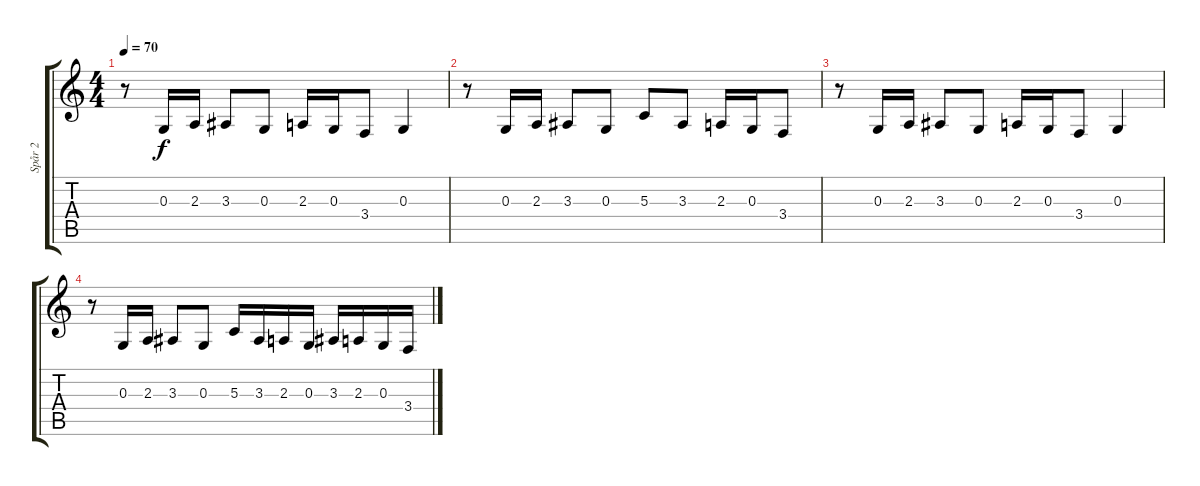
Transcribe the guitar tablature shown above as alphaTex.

\track ("Spår 2" "Spår 2") {instrument rockorgan}
\staff {score tabs}
\tuning (E4 B3 G3 D3 A2 E2) {hide}
\ts (4 4)
\tempo 70
\clef g2
\ks c
r.8{dy f} 0.3.16 2.3.16 3.3.8 0.3.8 2.3.16 0.3.16 3.4.8 0.3.4 |
r.8 0.3.16 2.3.16 3.3.8 0.3.8 5.3.8 3.3.8 2.3.16 0.3.16 3.4.8 |
r.8 0.3.16 2.3.16 3.3.8 0.3.8 2.3.16 0.3.16 3.4.8 0.3.4 |
r.8 0.3.16 2.3.16 3.3.8 0.3.8 5.3.16 3.3.16 2.3.16 0.3.16 3.3.16 2.3.16 0.3.16 3.4.16
